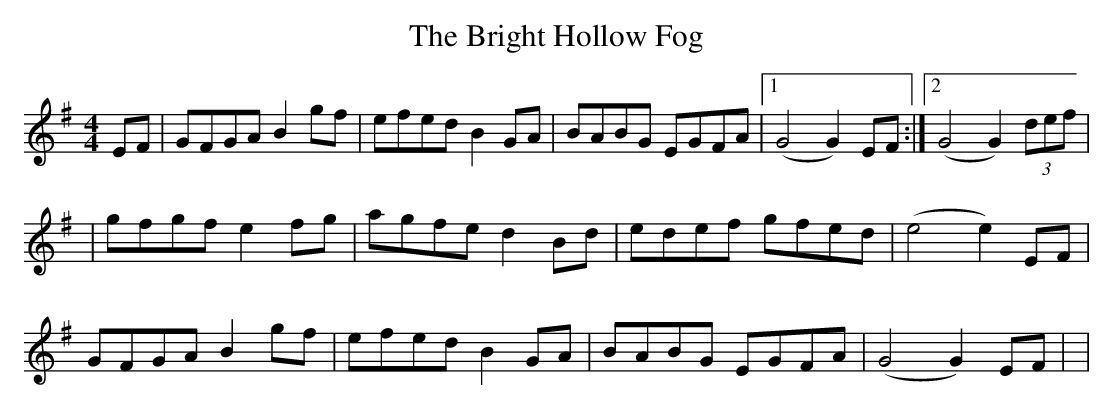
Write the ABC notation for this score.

X:1
T:The Bright Hollow Fog
M:4/4
L:1/8
K:G
EF| GFGA B2 gf| efed B2 GA| BABG EGFA|1 (G4G2) EF:|2 (G4G2) (3def|
|gfgf e2 fg| agfe d2 Bd| edef gfed| (e4e2) EF|
GFGA B2 gf| efed B2 GA| BABG EGFA| (G4G2) EF|>|
